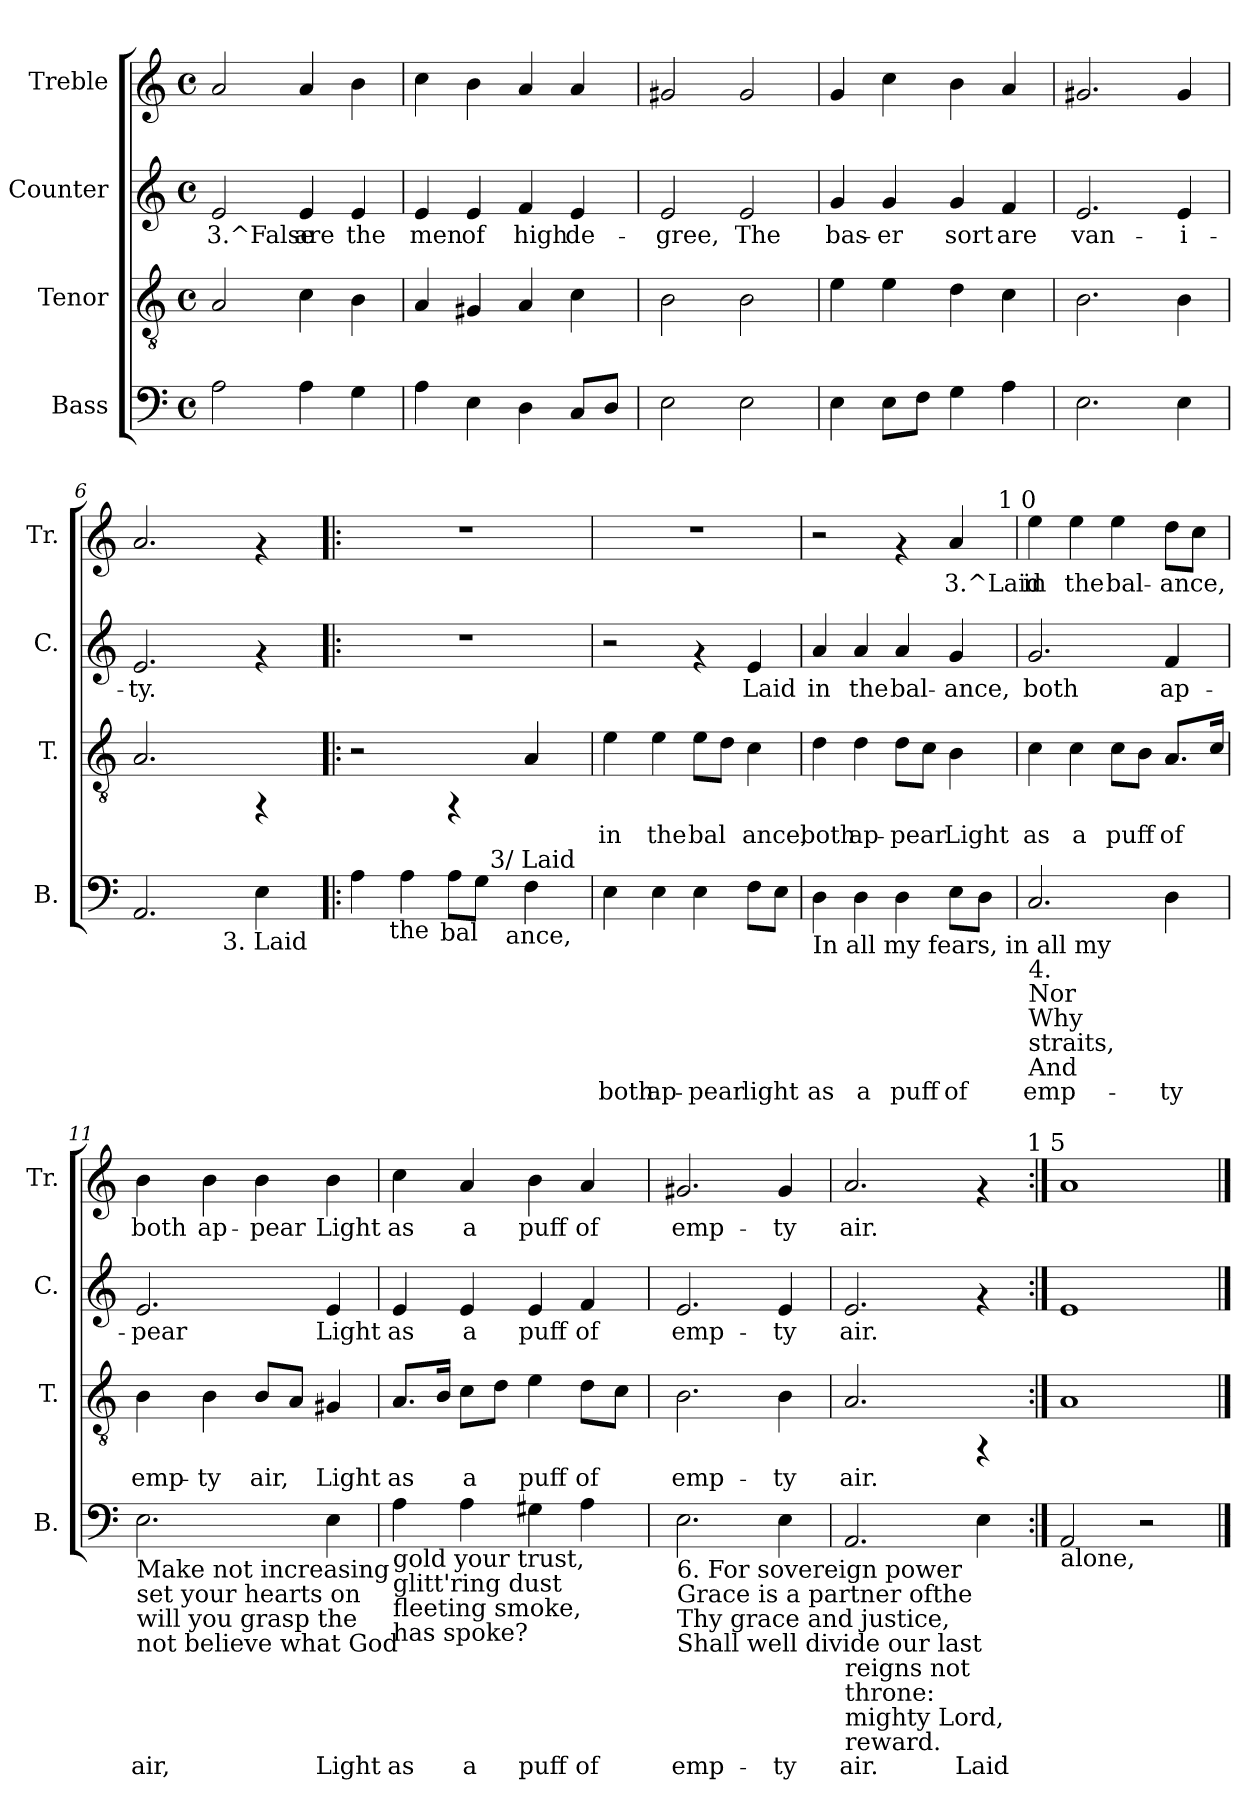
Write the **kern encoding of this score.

**kern	**text	**kern	**text	**kern	**text	**kern	**text
*part4	*part4	*part3	*part3	*part2	*part2	*part1	*part1
*staff4	*staff4	*staff3	*staff3	*staff2	*staff2	*staff1	*staff1
*I"Bass	*	*I"Tenor	*	*I"Counter	*	*I"Treble	*
*I'B.	*	*I'T.	*	*I'C.	*	*I'Tr.	*
!!LO:PB:g=z
*stria5	*	*stria5	*	*stria5	*	*stria5	*
*clefF4	*	*clefGv2	*	*clefG2	*	*clefG2	*
*k[]	*	*k[]	*	*k[]	*	*k[]	*
*C:	*	*C:	*	*C:	*	*C:	*
*M4/4	*	*M4/4	*	*M4/4	*	*M4/4	*
*met(c)	*	*met(c)	*	*met(c)	*	*met(c)	*
=1	=1	=1	=1	=1	=1	=1	=1
!	!LO:LY:b:cj	!	!LO:LY:b:cj	!	!LO:LY:b:rj	!	!LO:LY:b:rj
2A\	.	2A/	.	2e/	3.^False	2a/	.
!	!LO:LY:b:cj	!	!LO:LY:b:cj	!	!LO:LY:b:rj	!	!LO:LY:b:rj
4A\	.	4c\	.	4e/	are	4a/	.
!	!LO:LY:b:cj	!	!LO:LY:b:cj	!	!LO:LY:b:rj	!	!LO:LY:b:rj
4G\	.	4B\	.	4e/	the	4b\	.
=2	=2	=2	=2	=2	=2	=2	=2
!	!LO:LY:b:cj	!	!LO:LY:b:cj	!	!LO:LY:b:rj	!	!LO:LY:b:rj
4A\	.	4A/	.	4e/	men	4cc\	.
!	!LO:LY:b:cj	!	!LO:LY:b:cj	!	!LO:LY:b:rj	!	!LO:LY:b:rj
4E\	.	4G#X/	.	4e/	of	4b\	.
!	!LO:LY:b:cj	!	!LO:LY:b:cj	!	!LO:LY:b:rj	!	!LO:LY:b:rj
4D\	.	4A/	.	4f/	high	4a/	.
!	!LO:LY:b:cj	!	!LO:LY:b:cj	!	!LO:LY:b:rj	!	!LO:LY:b:rj
8C/L	.	4c\	.	4e/	de-	4a/	.
!	!LO:LY:b:cj	!	!	!	!	!	!
8D/J	.	.	.	.	.	.	.
=3	=3	=3	=3	=3	=3	=3	=3
!	!LO:LY:b:cj	!	!LO:LY:b:cj	!	!LO:LY:b:rj	!	!LO:LY:b:rj
2E\	.	2B\	.	2e/	-gree,	2g#X/	.
!	!LO:LY:b:cj	!	!LO:LY:b:cj	!	!LO:LY:b:rj	!	!LO:LY:b:rj
2E\	.	2B\	.	2e/	The	2g#/	.
=4	=4	=4	=4	=4	=4	=4	=4
!	!LO:LY:b:cj	!	!LO:LY:b:cj	!	!LO:LY:b:rj	!	!LO:LY:b:rj
4E\	.	4e\	.	4g/	bas-	4g/	.
!	!LO:LY:b:cj	!	!LO:LY:b:cj	!	!LO:LY:b:rj	!	!LO:LY:b:rj
8E\L	.	4e\	.	4g/	-er	4cc\	.
!	!LO:LY:b:cj	!	!	!	!	!	!
8F\J	.	.	.	.	.	.	.
!	!LO:LY:b:cj	!	!LO:LY:b:cj	!	!LO:LY:b:rj	!	!LO:LY:b:rj
4G\	.	4d\	.	4g/	sort	4b\	.
!	!LO:LY:b:cj	!	!LO:LY:b:cj	!	!LO:LY:b:rj	!	!LO:LY:b:rj
4A\	.	4c\	.	4f/	are	4a/	.
=5	=5	=5	=5	=5	=5	=5	=5
!	!LO:LY:b:cj	!	!LO:LY:b:cj	!	!LO:LY:b:rj	!	!LO:LY:b:rj
2.E\	.	2.B\	.	2.e/	van-	2.g#X/	.
!	!LO:LY:b:cj	!	!LO:LY:b:cj	!	!LO:LY:b:rj	!	!LO:LY:b:rj
4E\	.	4B\	.	4e/	-i-	4g#/	.
=6	=6	=6	=6	=6	=6	=6	=6
!	!LO:LY:b:cj	!	!LO:LY:b:cj	!	!LO:LY:b:rj	!	!LO:LY:b:rj
*^	*	*	*	*	*	*	*
2.AA/	2ryy	.	2.A/	.	2.e/	-ty.	2.a/	.
.	16ryy	.	.	.	.	.	.	.
.	64ryy	.	.	.	.	.	.	.
!	!LO:TX:b:t=3. Laid	!	!	!	!	!	!	!
.	4ryy	.	.	.	.	.	.	.
!	!	!LO:LY:b:cj	!	!	!	!	!	!
4E\	.	.	4rFF	.	4rf	.	4rf	.
.	8ryy	.	.	.	.	.	.	.
.	32.ryy	.	.	.	.	.	.	.
=7!|:	=7!|:	=7!|:	=7!|:	=7!|:	=7!|:	=7!|:	=7!|:	=7!|:
!LO:TX:b:t=in	!	!	!	!	!	!	!	!
!	!	!LO:LY:b:cj	!	!	!	!	!	!
*^	*^	*	*	*	*	*	*	*
*	*	*^	*	*	*	*	*	*	*	*
4A\	8..ryy	4ryy	2ryy	2ryy	.	2r	.	1r	.	1r	.
!	!LO:TX:b:t=the	!	!	!	!	!	!	!	!	!	!
.	2ryy	.	.	.	.	.	.	.	.	.	.
!	!	!	!	!	!LO:LY:b:cj	!	!	!	!	!	!
4A\	.	8...ryy	.	.	.	.	.	.	.	.	.
!	!	!LO:TX:b:t=bal	!	!	!	!	!	!	!	!	!
.	.	2ryy	.	.	.	.	.	.	.	.	.
!	!	!	!	!	!LO:LY:b:cj	!	!	!	!	!	!
8A\L	.	.	8ryy	8ryy	.	4rFF	.	.	.	.	.
!	!	!	!	!	!LO:LY:b:cj	!	!	!	!	!	!
8G\J	.	.	32.ryy	16ryy	.	.	.	.	.	.	.
!	!	!	!LO:TX:a:t=3/ Laid	!	!	!	!	!	!	!	!
.	.	.	4ryy	.	.	.	.	.	.	.	.
.	.	.	.	64ryy	.	.	.	.	.	.	.
!	!	!	!	!LO:TX:b:t=ance,	!	!	!	!	!	!	!
.	.	.	.	4ryy	.	.	.	.	.	.	.
.	4ryy	.	.	.	.	.	.	.	.	.	.
!	!	!	!	!	!LO:LY:b:cj	!	!LO:LY:b:cj	!	!	!	!
4F\	.	.	.	.	.	4A/	.	.	.	.	.
.	.	.	16ryy	.	.	.	.	.	.	.	.
.	.	.	.	32.ryy	.	.	.	.	.	.	.
.	32ryy	.	.	.	.	.	.	.	.	.	.
.	.	64ryy	64ryy	.	.	.	.	.	.	.	.
!!LO:LB:g=z
=8	=8	=8	=8	=8	=8	=8	=8	=8	=8	=8	=8
!	!	!	!	!	!LO:LY:b:cj	!	!LO:LY:b:cj	!	!	!	!
*v	*v	*v	*v	*v	*	*	*	*	*	*	*
4E<\	both	4e\	in	2r	.	1r	.
!	!LO:LY:b:cj	!	!LO:LY:b:cj	!	!	!	!
4E\	ap-	4e\	the	.	.	.	.
!	!LO:LY:b:cj	!	!LO:LY:b:cj	!	!	!	!
4E\	-pear	8e\L	bal-	4rf	.	.	.
!	!	!	!LO:LY:b:cj	!	!	!	!
.	.	8d\J	--	.	.	.	.
!	!LO:LY:b:cj	!	!LO:LY:b:cj	!	!LO:LY:b:rj	!	!
8F\L	light	4c\	-ance,	4e/	Laid	.	.
!	!LO:LY:b:cj	!	!	!	!	!	!
8E\J	.	.	.	.	.	.	.
=9	=9	=9	=9	=9	=9	=9	=9
!LO:TX:b:t=In all my fears, in all my	!	!	!	!	!	!	!
!	!LO:LY:b:cj	!	!LO:LY:b:cj	!	!LO:LY:b:rj	!	!
*	*	*	*	*	*	*^	*
4D\	as	4d\	both	4a/	in	2r	2...ryy	.
!	!LO:LY:b:cj	!	!LO:LY:b:cj	!	!LO:LY:b:rj	!	!	!
4D\	a	4d\	ap-	4a/	the	.	.	.
!	!LO:LY:b:cj	!	!LO:LY:b:cj	!	!LO:LY:b:rj	!	!	!
4D\	puff	8d\L	-pear	4a/	bal-	4rf	.	.
!	!	!	!LO:LY:b:cj	!	!	!	!	!
.	.	8c\J	.	.	.	.	.	.
!	!LO:LY:b:cj	!	!LO:LY:b:cj	!	!LO:LY:b:rj	!	!	!LO:LY:b:rj
8E\L	of	4B\	Light	4g/	-ance,	4a/	.	3.^Laid
!	!LO:LY:b:cj	!	!	!	!	!	!	!
8D\J	.	.	.	.	.	.	.	.
!	!	!	!	!	!	!	!LO:TX:a:t=1 0	!
.	.	.	.	.	.	.	16ryy	.
=10	=10	=10	=10	=10	=10	=10	=10	=10
!LO:TX:b:t=4.	!	!	!	!	!	!	!	!
!LO:TX:b:t=Nor	!	!	!	!	!	!	!	!
!LO:TX:b:t=Why	!	!	!	!	!	!	!	!
!LO:TX:b:t=straits,	!	!	!	!	!	!	!	!
!LO:TX:b:t=And	!	!	!	!	!	!	!	!
!	!LO:LY:b:cj	!	!LO:LY:b:cj	!	!LO:LY:b:rj	!	!	!LO:LY:b:rj
*	*	*	*	*	*	*v	*v	*
2.C/	emp-	4c\	as	2.g/	both	4ee\	in
!	!	!	!LO:LY:b:cj	!	!	!	!LO:LY:b:rj
.	.	4c\	a	.	.	4ee\	the
!	!	!	!LO:LY:b:cj	!	!	!	!LO:LY:b:rj
.	.	8c\L	puff	.	.	4ee\	bal-
!	!	!	!LO:LY:b:cj	!	!	!	!
.	.	8B\J	.	.	.	.	.
!	!LO:LY:b:cj	!	!LO:LY:b:cj	!	!LO:LY:b:rj	!	!LO:LY:b:rj
4D\	-ty	8.A/L	of	4f/	ap-	8dd\L	-ance,
!	!	!	!	!	!	!	!LO:LY:b:rj
.	.	.	.	.	.	8cc\J	.
!	!	!	!LO:LY:b:cj	!	!	!	!
.	.	16c/J	.	.	.	.	.
=11	=11	=11	=11	=11	=11	=11	=11
!LO:TX:b:t=Make not increasing	!	!	!	!	!	!	!
!LO:TX:b:t=set your hearts on	!	!	!	!	!	!	!
!LO:TX:b:t=will you grasp the	!	!	!	!	!	!	!
!LO:TX:b:t=not believe what God	!	!	!	!	!	!	!
!	!LO:LY:b:cj	!	!LO:LY:b:cj	!	!LO:LY:b:rj	!	!LO:LY:b:rj
2.E\	air,	4B\	emp-	2.e/	-pear	4b\	both
!	!	!	!LO:LY:b:cj	!	!	!	!LO:LY:b:rj
.	.	4B\	-ty	.	.	4b\	ap-
!	!	!	!LO:LY:b:cj	!	!	!	!LO:LY:b:rj
.	.	8B/L	air,	.	.	4b\	-pear
!	!	!	!LO:LY:b:cj	!	!	!	!
.	.	8A/J	.	.	.	.	.
!	!LO:LY:b:cj	!	!LO:LY:b:cj	!	!LO:LY:b:rj	!	!LO:LY:b:rj
4E\	Light	4G#X/	Light	4e/	Light	4b\	Light
=12	=12	=12	=12	=12	=12	=12	=12
!LO:TX:b:t=gold your trust,	!	!	!	!	!	!	!
!LO:TX:b:t=glitt'ring dust	!	!	!	!	!	!	!
!LO:TX:b:t=fleeting smoke,	!	!	!	!	!	!	!
!LO:TX:b:t=has spoke?	!	!	!	!	!	!	!
!	!LO:LY:b:cj	!	!LO:LY:b:cj	!	!LO:LY:b:rj	!	!LO:LY:b:rj
4A\	as	8.A/L	as	4e/	as	4cc\	as
!	!	!	!LO:LY:b:cj	!	!	!	!
.	.	16B/J	.	.	.	.	.
!	!LO:LY:b:cj	!	!LO:LY:b:cj	!	!LO:LY:b:rj	!	!LO:LY:b:rj
4A\	a	8c\L	a	4e/	a	4a/	a
!	!	!	!LO:LY:b:cj	!	!	!	!
.	.	8d\J	.	.	.	.	.
!	!LO:LY:b:cj	!	!LO:LY:b:cj	!	!LO:LY:b:rj	!	!LO:LY:b:rj
4G#X\	puff	4e\	puff	4e/	puff	4b\	puff
!	!LO:LY:b:cj	!	!LO:LY:b:cj	!	!LO:LY:b:rj	!	!LO:LY:b:rj
4A\	of	8d\L	of	4f/	of	4a/	of
!	!	!	!LO:LY:b:cj	!	!	!	!
.	.	8c\J	.	.	.	.	.
=13	=13	=13	=13	=13	=13	=13	=13
!LO:TX:b:t=6. For sovereign power	!	!	!	!	!	!	!
!LO:TX:b:t=Grace is a partner ofthe	!	!	!	!	!	!	!
!LO:TX:b:t=Thy grace and justice,	!	!	!	!	!	!	!
!LO:TX:b:t=Shall well divide our last	!	!	!	!	!	!	!
!	!LO:LY:b:cj	!	!LO:LY:b:cj	!	!LO:LY:b:rj	!	!LO:LY:b:rj
2.E\	emp-	2.B\	emp-	2.e/	emp-	2.g#X/	emp-
!	!LO:LY:b:cj	!	!LO:LY:b:cj	!	!LO:LY:b:rj	!	!LO:LY:b:rj
4E\	-ty	4B\	-ty	4e/	-ty	4g#/	-ty
=14	=14	=14	=14	=14	=14	=14	=14
!LO:TX:b:t=reigns not	!	!	!	!	!	!	!
!LO:TX:b:t=throne&colon;	!	!	!	!	!	!	!
!LO:TX:b:t=mighty Lord,	!	!	!	!	!	!	!
!LO:TX:b:t=reward.	!	!	!	!	!	!	!
!	!LO:LY:b:cj	!	!LO:LY:b:cj	!	!LO:LY:b:rj	!	!LO:LY:b:rj
*	*	*	*	*	*	*^	*
2.AA/	air.	2.A/	air.	2.e/	air.	2.a/	2ryy	air.
.	.	.	.	.	.	.	4ryy	.
!	!LO:LY:b:cj	!	!	!	!	!	!	!
4E\	Laid	4rFF	.	4rf	.	4rf	8...ryy	.
!	!	!	!	!	!	!	!LO:TX:a:t=1 5	!
.	.	.	.	.	.	.	64ryy	.
=15:|!	=15:|!	=15:|!	=15:|!	=15:|!	=15:|!	=15:|!	=15:|!	=15:|!
!LO:TX:b:t=alone,	!	!	!	!	!	!	!	!
!	!LO:LY:b:cj	!	!LO:LY:b:cj	!	!LO:LY:b:rj	!	!	!LO:LY:b:rj
*	*	*	*	*	*	*v	*v	*
2AA/	.	1A	.	1e	.	1a	.
2r	.	.	.	.	.	.	.
==	==	==	==	==	==	==	==
*-	*-	*-	*-	*-	*-	*-	*-
